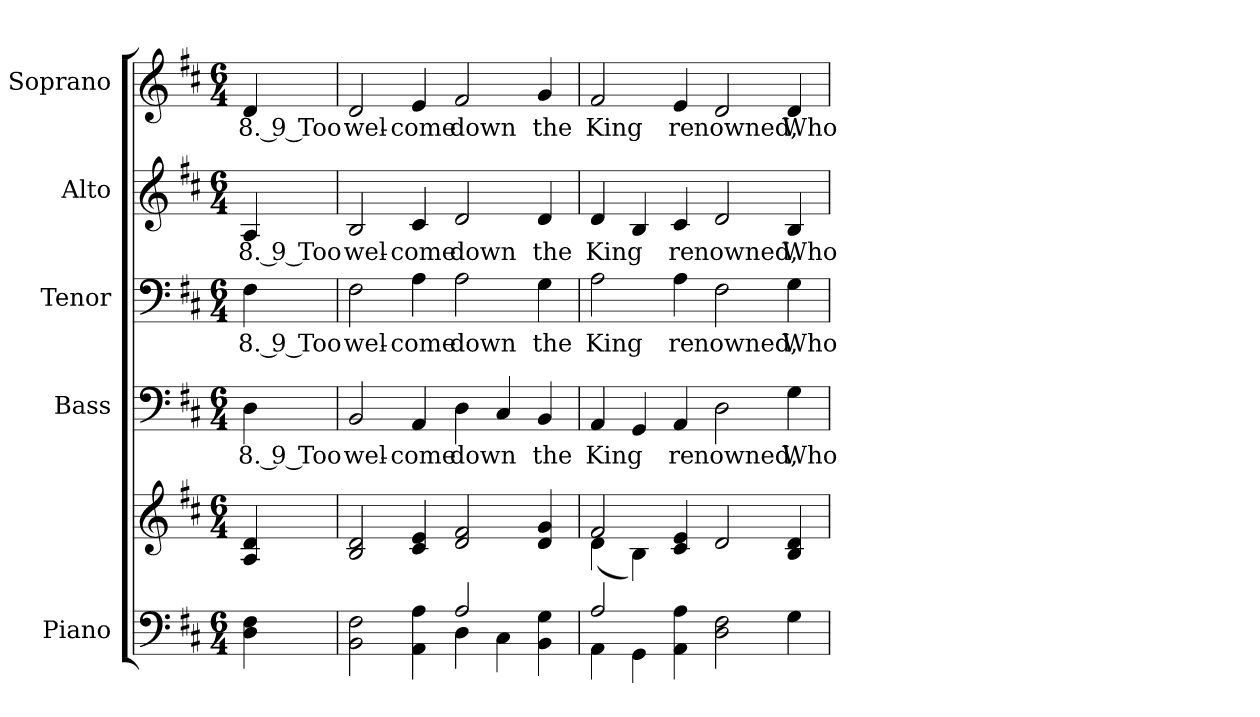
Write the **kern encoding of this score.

**kern	**kern	**kern	**text	**kern	**text	**kern	**text	**kern	**text
*part5	*part5	*part4	*part4	*part3	*part3	*part2	*part2	*part1	*part1
*staff6	*staff5	*staff4	*staff4	*staff3	*staff3	*staff2	*staff2	*staff1	*staff1
*I"Piano	*	*I"Bass	*	*I"Tenor	*	*I"Alto	*	*I"Soprano	*
*I'Pno.	*	*I'B.	*	*I'T.	*	*I'A.	*	*I'S.	*
!!LO:PB:g=z
*clefF4	*clefG2	*clefF4	*	*clefF4	*	*clefG2	*	*clefG2	*
*k[f#c#]	*k[f#c#]	*k[f#c#]	*	*k[f#c#]	*	*k[f#c#]	*	*k[f#c#]	*
*D:	*D:	*D:	*	*D:	*	*D:	*	*D:	*
*M6/4	*M6/4	*M6/4	*	*M6/4	*	*M6/4	*	*M6/4	*
=	=	=	=	=	=	=	=	=	=
!	!	!	!LO:LY:b:color=#000000	!	!	!	!	!	!
!	!	!	!	!	!LO:LY:b:color=#000000	!	!	!	!
!	!	!	!	!	!	!	!LO:LY:b:color=#000000	!	!
!	!	!	!	!	!	!	!	!	!LO:LY:b:color=#000000
4Di\ 4F#i	4Ai/ 4di	4Di\	8. 9 Too	4F#i\	8. 9 Too	4Ai/	8. 9 Too	4di/	8. 9 Too
=1	=1	=1	=1	=1	=1	=1	=1	=1	=1
*^	*	*	*	*	*	*	*	*	*
!	!	!	!	!LO:LY:b:color=#000000	!	!	!	!	!	!
!	!	!	!	!	!	!LO:LY:b:color=#000000	!	!	!	!
!	!	!	!	!	!	!	!	!LO:LY:b:color=#000000	!	!
!	!	!	!	!	!	!	!	!	!	!LO:LY:b:color=#000000
2BBi\ 2F#i	2.ryy	2Bi/ 2di	2BBi/	wel-	2F#i\	wel-	2Bi/	wel-	2di/	wel-
!	!	!	!	!LO:LY:b:color=#000000	!	!	!	!	!	!
!	!	!	!	!	!	!LO:LY:b:color=#000000	!	!	!	!
!	!	!	!	!	!	!	!	!LO:LY:b:color=#000000	!	!
!	!	!	!	!	!	!	!	!	!	!LO:LY:b:color=#000000
4AAi\ 4Ai	.	4c#i/ 4ei	4AAi/	-come	4Ai\	-come	4c#i/	-come	4ei/	-come
!	!	!	!	!LO:LY:b:color=#000000	!	!	!	!	!	!
!	!	!	!	!	!	!LO:LY:b:color=#000000	!	!	!	!
!	!	!	!	!	!	!	!	!LO:LY:b:color=#000000	!	!
!	!	!	!	!	!	!	!	!	!	!LO:LY:b:color=#000000
2Ai/	4Di\	2di/ 2f#i	4Di\	down	2Ai\	down	2di/	down	2f#i/	down
.	4C#i\	.	4C#i/	.	.	.	.	.	.	.
!	!	!	!	!LO:LY:b:color=#000000	!	!	!	!	!	!
!	!	!	!	!	!	!LO:LY:b:color=#000000	!	!	!	!
!	!	!	!	!	!	!	!	!LO:LY:b:color=#000000	!	!
!	!	!	!	!	!	!	!	!	!	!LO:LY:b:color=#000000
4BBi\ 4Gi	4ryy	4di/ 4gi	4BBi/	the	4Gi\	the	4di/	the	4gi/	the
=2	=2	=2	=2	=2	=2	=2	=2	=2	=2	=2
*	*	*^	*	*	*	*	*	*	*	*
!	!	!	!	!	!LO:LY:b:color=#000000	!	!	!	!	!	!
!	!	!	!	!	!	!	!LO:LY:b:color=#000000	!	!	!	!
!	!	!	!	!	!	!	!	!	!LO:LY:b:color=#000000	!	!
!	!	!	!	!	!	!	!	!	!	!	!LO:LY:b:color=#000000
2Ai/	4AAi\	2f#i/	(4di\	4AAi/	King	2Ai\	King	4di/	King	2f#i/	King
.	4GGi\	.	4Bi\)	4GGi/	.	.	.	4Bi/	.	.	.
!	!	!	!	!	!LO:LY:b:color=#000000	!	!	!	!	!	!
!	!	!	!	!	!	!	!LO:LY:b:color=#000000	!	!	!	!
!	!	!	!	!	!	!	!	!	!LO:LY:b:color=#000000	!	!
!	!	!	!	!	!	!	!	!	!	!	!LO:LY:b:color=#000000
4AAi\ 4Ai	4ryy	4c#i/ 4ei	4ryy	4AAi/	re	4Ai\	re	4c#i/	re	4ei/	re
!	!	!	!	!	!LO:LY:b:color=#000000	!	!	!	!	!	!
!	!	!	!	!	!	!	!LO:LY:b:color=#000000	!	!	!	!
!	!	!	!	!	!	!	!	!	!LO:LY:b:color=#000000	!	!
!	!	!	!	!	!	!	!	!	!	!	!LO:LY:b:color=#000000
2Di\ 2F#i	2.ryy	2di/	2.ryy	2Di\	nowned,	2F#i\	nowned,	2di/	nowned,	2di/	nowned,
!	!	!	!	!	!LO:LY:b:color=#000000	!	!	!	!	!	!
!	!	!	!	!	!	!	!LO:LY:b:color=#000000	!	!	!	!
!	!	!	!	!	!	!	!	!	!LO:LY:b:color=#000000	!	!
!	!	!	!	!	!	!	!	!	!	!	!LO:LY:b:color=#000000
4Gi\	.	4Bi/ 4di	.	4Gi\	Who	4Gi\	Who	4Bi/	Who	4di/	Who
*v	*v	*	*	*	*	*	*	*	*	*	*
*	*v	*v	*	*	*	*	*	*	*	*
=	=	=	=	=	=	=	=	=	=
*-	*-	*-	*-	*-	*-	*-	*-	*-	*-
